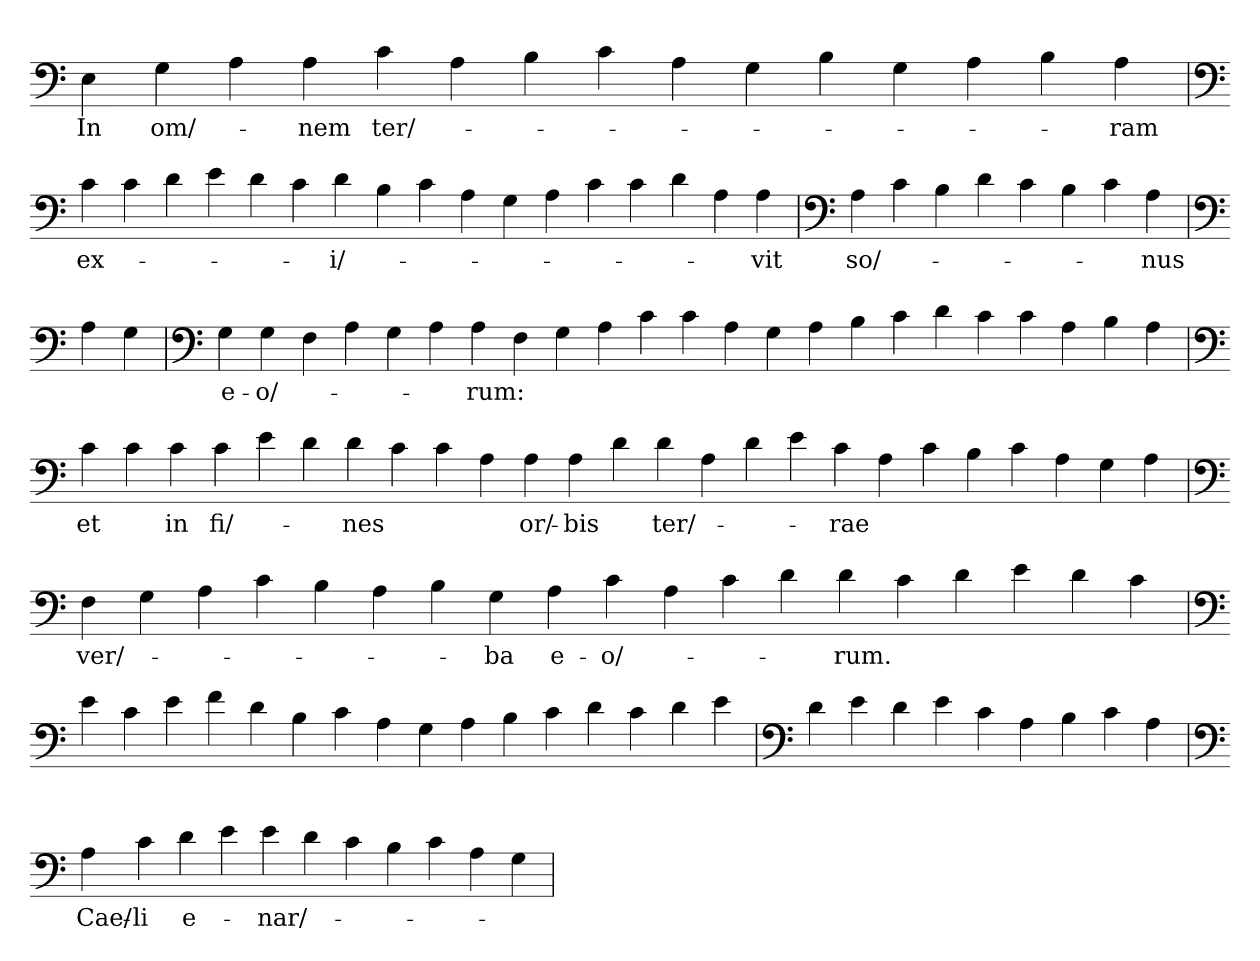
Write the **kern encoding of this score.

**kern	**text
*part1	*part1
*staff1	*staff1
*clefF4	*
=	=
4E	In
4G	om/-
4A	.
4A	-nem
4c	ter/-
4A	.
4B	.
4c	.
4A	.
4G	.
4B	.
4G	.
4A	.
4B	.
4A	-ram
='	='
*clefF4	*
4c	ex-
4c	.
4d	.
4e	.
4d	.
4c	.
4d	-i/-
4B	.
4c	.
4A	.
4G	.
4A	.
4c	.
4c	.
4d	.
4A	.
4A	-vit
=`	=`
*clefF4	*
4A	so/-
4c	.
4B	.
4d	.
4c	.
4B	.
4c	.
4A	-nus
='	='
*clefF4	*
4A	.
4G	.
=`	=`
*clefF4	*
4G	e-
4G	-o/-
4F	.
4A	.
4G	.
4A	.
4A	-rum:
4F	.
4G	.
4A	.
4c	.
4c	.
4A	.
4G	.
4A	.
4B	.
4c	.
4d	.
4c	.
4c	.
4A	.
4B	.
4A	.
='	='
*clefF4	*
4c	et
4c	.
4c	in
4c	fi/-
4e	.
4d	.
4d	-nes
4c	.
4c	.
4A	.
4A	or/-
4A	-bis
4d	.
4d	ter/-
4A	.
4d	.
4e	.
4c	-rae
4A	.
4c	.
4B	.
4c	.
4A	.
4G	.
4A	.
='	='
*clefF4	*
4F	ver/-
4G	.
4A	.
4c	.
4B	.
4A	.
4B	.
4G	-ba
4A	e-
4c	-o/-
4A	.
4c	.
4d	.
4d	-rum.
4c	.
4d	.
4e	.
4d	.
4c	.
=`	=`
*clefF4	*
4e	.
4c	.
4e	.
4f	.
4d	.
4B	.
4c	.
4A	.
4G	.
4A	.
4B	.
4c	.
4d	.
4c	.
4d	.
4e	.
=`	=`
*clefF4	*
4d	.
4e	.
4d	.
4e	.
4c	.
4A	.
4B	.
4c	.
4A	.
=	=
*clefF4	*
4A	Cae/-
4c	-li
4d	e-
4e	.
4e	-nar/-
4d	.
4c	.
4B	.
4c	.
4A	.
4G	.
=`	=`
*-	*-
